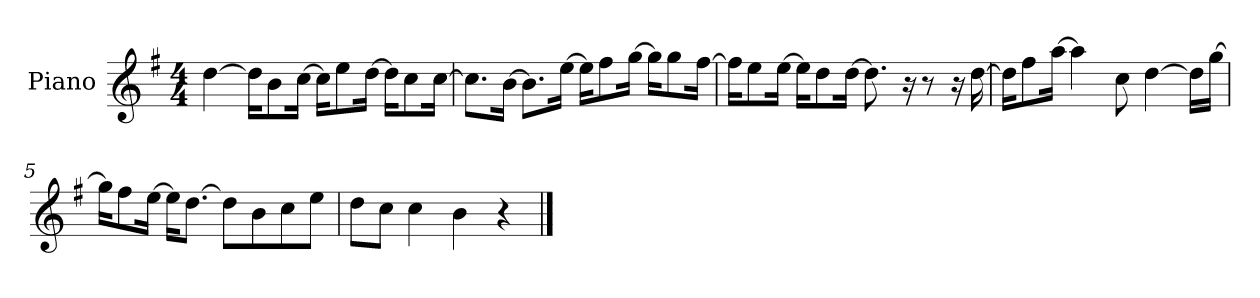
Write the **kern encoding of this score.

**kern
*part1
*staff1
*I"Piano
*I'P-no
*clefG2
*k[f#]
*M4/4
*MM90
=1
[4dd\
16dd\KL]
8b\
[16cc\Jk
16cc\KL]
8ee\
[16dd\Jk
16dd\KL]
8cc\
[16cc\Jk
=2
8.cc\L]
[16b\Jk
8.b\L]
[16ee\Jk
16ee\KL]
8ff#\
[16gg\Jk
16gg\KL]
8gg\
[16ff#\Jk
=3
16ff#\KL]
8ee\
[16ee\Jk
16ee\KL]
8dd\
[16dd\Jk
8.dd\]
16r
8r
16r
[16dd\
=4
16dd\KL]
8ff#\
[16aa\Jk
4aa\]
8cc\
[4dd\
16dd\LL]
[16gg\JJ
!!LO:LB:g=z
=5
16gg\KL]
8ff#\
[16ee\Jk
16ee\KL]
[8.dd\J
8dd\L]
8b\
8cc\
8ee\J
=6
8dd\L
8cc\J
4cc\
4b\
4r
==
*-
